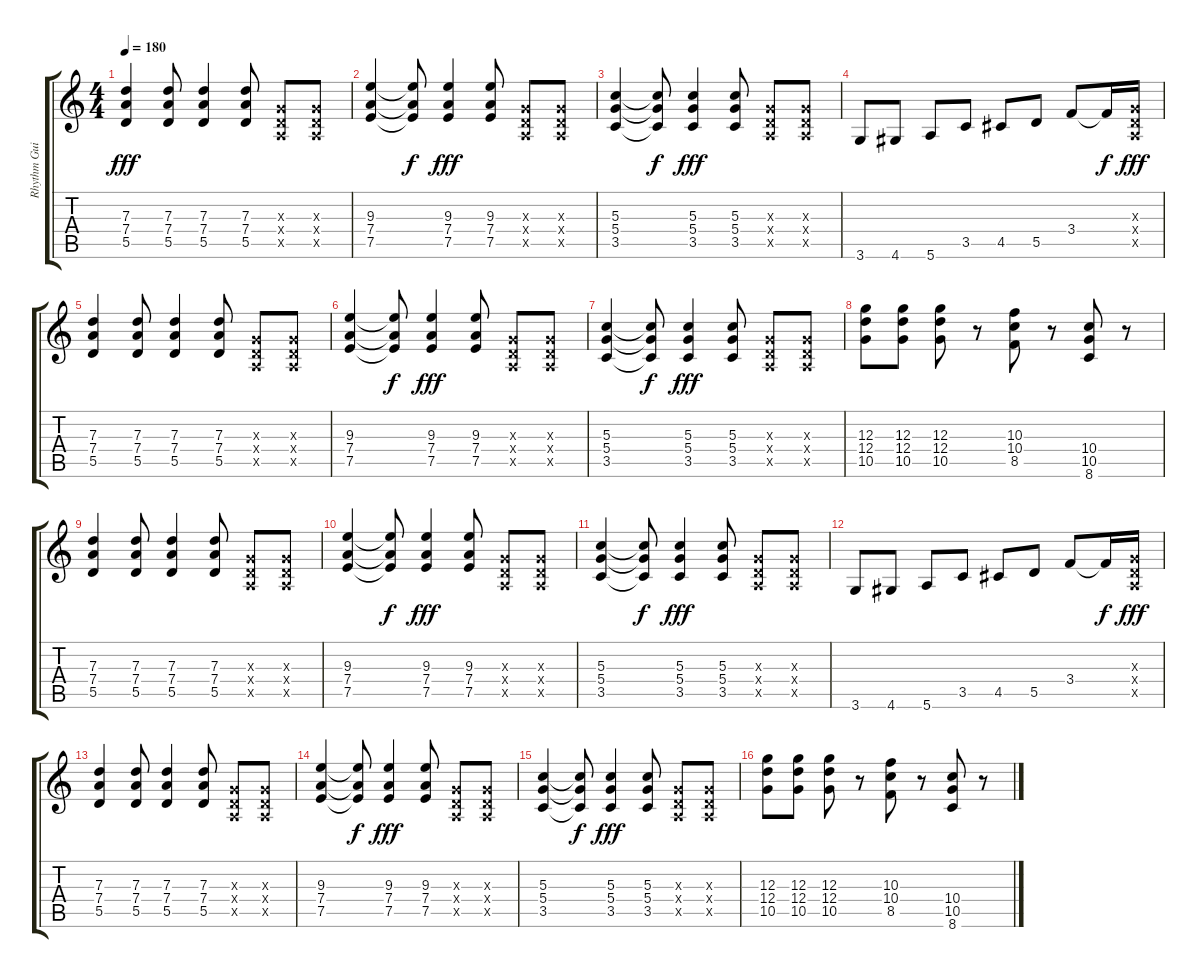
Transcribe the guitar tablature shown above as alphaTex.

\track ("Rhythm Guitar 2" "Rhythm Gui") {instrument overdrivenguitar}
\staff {score tabs}
\tuning (E4 B3 G3 D3 A2 E2) {hide}
\ts (4 4)
\tempo 180
\clef g2
\ks c
(7.3 7.4 5.5).4{dy fff volume 16 instrument distortionguitar} (7.3 7.4 5.5).8 (7.3 7.4 5.5).4 (7.3 7.4 5.5).8 (0.3{x} 0.4{x} 0.5{x}).8 (0.3{x} 0.4{x} 0.5{x}).8 |
(9.3 7.4 7.5).4 (9.3{t} 7.4{t} 7.5{t}).8{dy f} (9.3 7.4 7.5).4{dy fff} (9.3 7.4 7.5).8 (0.3{x} 0.4{x} 0.5{x}).8 (0.3{x} 0.4{x} 0.5{x}).8 |
(5.3 5.4 3.5).4 (5.3{t} 5.4{t} 3.5{t}).8{dy f} (5.3 5.4 3.5).4{dy fff} (5.3 5.4 3.5).8 (0.3{x} 0.4{x} 0.5{x}).8 (0.3{x} 0.4{x} 0.5{x}).8 |
3.6.8 4.6.8 5.6.8 3.5.8 4.5.8 5.5.8 3.4.8 3.4{t}.16{dy f} (0.3{x} 0.4{x} 0.5{x}).16{dy fff} |
(7.3 7.4 5.5).4{volume 16 instrument distortionguitar} (7.3 7.4 5.5).8 (7.3 7.4 5.5).4 (7.3 7.4 5.5).8 (0.3{x} 0.4{x} 0.5{x}).8 (0.3{x} 0.4{x} 0.5{x}).8 |
(9.3 7.4 7.5).4 (9.3{t} 7.4{t} 7.5{t}).8{dy f} (9.3 7.4 7.5).4{dy fff} (9.3 7.4 7.5).8 (0.3{x} 0.4{x} 0.5{x}).8 (0.3{x} 0.4{x} 0.5{x}).8 |
(5.3 5.4 3.5).4 (5.3{t} 5.4{t} 3.5{t}).8{dy f} (5.3 5.4 3.5).4{dy fff} (5.3 5.4 3.5).8 (0.3{x} 0.4{x} 0.5{x}).8 (0.3{x} 0.4{x} 0.5{x}).8 |
(12.3 12.4 10.5).8 (12.3 12.4 10.5).8 (12.3 12.4 10.5).8 r.8 (10.3 10.4 8.5).8 r.8 (10.4 10.5 8.6).8 r.8 |
(7.3 7.4 5.5).4{volume 16 instrument distortionguitar} (7.3 7.4 5.5).8 (7.3 7.4 5.5).4 (7.3 7.4 5.5).8 (0.3{x} 0.4{x} 0.5{x}).8 (0.3{x} 0.4{x} 0.5{x}).8 |
(9.3 7.4 7.5).4 (9.3{t} 7.4{t} 7.5{t}).8{dy f} (9.3 7.4 7.5).4{dy fff} (9.3 7.4 7.5).8 (0.3{x} 0.4{x} 0.5{x}).8 (0.3{x} 0.4{x} 0.5{x}).8 |
(5.3 5.4 3.5).4 (5.3{t} 5.4{t} 3.5{t}).8{dy f} (5.3 5.4 3.5).4{dy fff} (5.3 5.4 3.5).8 (0.3{x} 0.4{x} 0.5{x}).8 (0.3{x} 0.4{x} 0.5{x}).8 |
3.6.8 4.6.8 5.6.8 3.5.8 4.5.8 5.5.8 3.4.8 3.4{t}.16{dy f} (0.3{x} 0.4{x} 0.5{x}).16{dy fff} |
(7.3 7.4 5.5).4{volume 16 instrument distortionguitar} (7.3 7.4 5.5).8 (7.3 7.4 5.5).4 (7.3 7.4 5.5).8 (0.3{x} 0.4{x} 0.5{x}).8 (0.3{x} 0.4{x} 0.5{x}).8 |
(9.3 7.4 7.5).4 (9.3{t} 7.4{t} 7.5{t}).8{dy f} (9.3 7.4 7.5).4{dy fff} (9.3 7.4 7.5).8 (0.3{x} 0.4{x} 0.5{x}).8 (0.3{x} 0.4{x} 0.5{x}).8 |
(5.3 5.4 3.5).4 (5.3{t} 5.4{t} 3.5{t}).8{dy f} (5.3 5.4 3.5).4{dy fff} (5.3 5.4 3.5).8 (0.3{x} 0.4{x} 0.5{x}).8 (0.3{x} 0.4{x} 0.5{x}).8 |
(12.3 12.4 10.5).8 (12.3 12.4 10.5).8 (12.3 12.4 10.5).8 r.8 (10.3 10.4 8.5).8 r.8 (10.4 10.5 8.6).8 r.8
